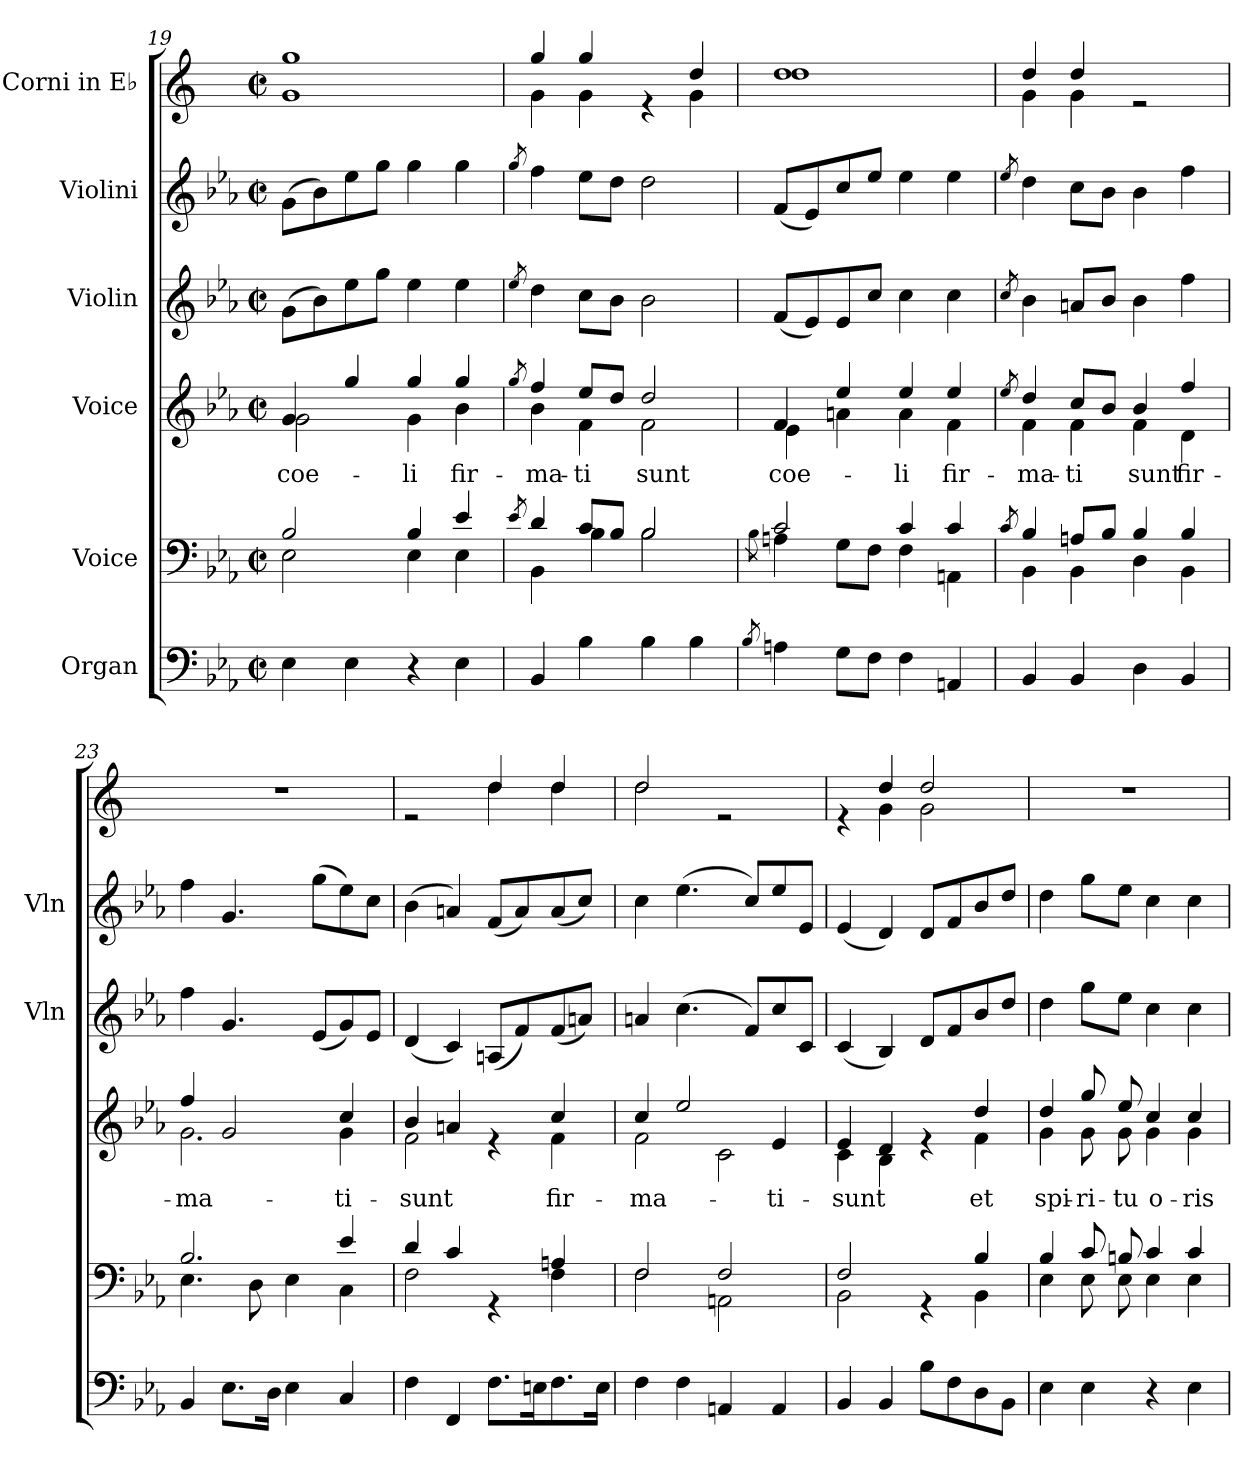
**kern	**kern	**kern	**text	**kern	**kern	**kern
*part6	*part5	*part4	*part4	*part3	*part2	*part1
*staff6	*staff5	*staff4	*staff4	*staff3	*staff2	*staff1
*I"Organ	*I"Voice	*I"Voice	*	*I"Violin	*I"Violini	*I"Corni in E♭
*	*	*	*	*I'Vln	*I'Vln	*
!!LO:LB:g=z
*clefF4	*clefF4	*clefG2	*	*clefG2	*clefG2	*clefG2
*	*	*	*	*	*	*ITrd5c9
*k[b-e-a-]	*k[b-e-a-]	*k[b-e-a-]	*	*k[b-e-a-]	*k[b-e-a-]	*k[b-e-a-]
*M2/2	*M2/2	*M2/2	*	*M2/2	*M2/2	*M2/2
*met(c|)	*met(c|)	*met(c|)	*	*met(c|)	*met(c|)	*met(c|)
=19	=19	=19	=19	=19	=19	=19
*	*^	*	*	*	*	*
!	!	!	!	!LO:LY:b	!	!	!
*	*	*	*^	*	*	*	*^
4E-\	2B-/	2E-\	4g/	2g\	coe-	(8g\L	(8g\L	1b-	1B-
.	.	.	.	.	.	8b-\)	8b-\)	.	.
4E-\	.	.	4gg/	.	.	8ee-\	8ee-\	.	.
.	.	.	.	.	.	8gg\J	8gg\J	.	.
!	!	!	!	!	!LO:LY:b	!	!	!	!
4r	4B-/	4E-\	4gg/	4g\	-li	4ee-\	4gg\	.	.
!	!	!	!	!	!LO:LY:b	!	!	!	!
4E-\	4e-/	4E-\	4gg/	4b-\	fir-	4ee-\	4gg\	.	.
=20	=20	=20	=20	=20	=20	=20	=20	=20	=20
.	8qe-/	.	8qgg/	.	.	8qee-/	8qgg/	.	.
!	!	!	!	!	!LO:LY:b	!	!	!	!
4BB-/	4d/	4BB-\	4ff/	4b-\	-ma-	4dd\	4ff\	4b-/	4B-\
!	!	!	!	!	!LO:LY:b	!	!	!	!
4B-\	8c/L	4B-\	8ee-/L	4f\	-ti	8cc\L	8ee-\L	4b-/	4B-\
.	8B-/J	.	8dd/J	.	.	8b-\J	8dd\J	.	.
!	!	!	!	!	!LO:LY:b	!	!	!	!
4B-\	2B-/	2B-\	2dd/	2f\	sunt	2b-\	2dd\	4re	4ryy
4B-\	.	.	.	.	.	.	.	4f/	4B-\
=21	=21	=21	=21	=21	=21	=21	=21	=21	=21
8qB-/	.	8qB-\	.	.	.	.	.	.	.
!	!	!	!	!	!LO:LY:b	!	!	!	!
4An\	2c/	4An\	4f/	4e-\	coe-	(8f/L	(8f/L	1f	1f
.	.	.	.	.	.	8e-/)	8e-/)	.	.
8G\L	.	8G\L	4ee-/	4an\	.	8e-/	8cc/	.	.
8F\J	.	8F\J	.	.	.	8cc/J	8ee-/J	.	.
!	!	!	!	!	!LO:LY:b	!	!	!	!
4F\	4c/	4F\	4ee-/	4a\	-li	4cc\	4ee-\	.	.
!	!	!	!	!	!LO:LY:b	!	!	!	!
4AAn/	4c/	4AAn\	4ee-/	4f\	fir-	4cc\	4ee-\	.	.
=22	=22	=22	=22	=22	=22	=22	=22	=22	=22
.	8qc/	.	8qee-/	.	.	8qcc/	8qee-/	.	.
!	!	!	!	!	!LO:LY:b	!	!	!	!
4BB-/	4B-/	4BB-\	4dd/	4f\	-ma-	4b-\	4dd\	4f/	4B-\
!	!	!	!	!	!LO:LY:b	!	!	!	!
4BB-/	8An/L	4BB-\	8cc/L	4f\	-ti	8an/L	8cc\L	4f/	4B-\
.	8B-/J	.	8b-/J	.	.	8b-/J	8b-\J	.	.
!	!	!	!	!	!LO:LY:b	!	!	!	!
4D\	4B-/	4D\	4b-/	4f\	sunt	4b-\	4b-\	2re	2ryy
!	!	!	!	!	!LO:LY:b	!	!	!	!
4BB-/	4B-/	4BB-\	4ff/	4d\	fir-	4ff\	4ff\	.	.
*	*	*	*	*	*	*	*	*v	*v
=23	=23	=23	=23	=23	=23	=23	=23	=23
!	!	!	!	!	!LO:LY:b	!	!	!
4BB-/	2.B-/	4.E-\	4ff/	2.g\	-ma-	4ff\	4ff\	1r
8.E-\L	.	.	2g/	.	.	4.g/	4.g/	.
.	.	8D\	.	.	.	.	.	.
16D\Jk	.	.	.	.	.	.	.	.
4E-\	.	4E-\	.	.	.	.	.	.
.	.	.	.	.	.	(8e-/L	(8gg\L	.
!	!	!	!	!	!LO:LY:b	!	!	!
4C/	4e-/	4C\	4cc/	4g\	-ti-	8g/)	8ee-\)	.
.	.	.	.	.	.	8e-/J	8cc\J	.
=24	=24	=24	=24	=24	=24	=24	=24	=24
!	!	!	!	!	!LO:LY:b	!	!	!
*	*	*	*	*	*	*	*	*^
4F\	4d/	2F\	4b-/	2f\	-sunt	(4d/	(4b-\	2re	2ryy
4FF/	4c/	.	4an/	.	.	4c/)	4an/)	.	.
8.F\L	4rGG	4ryy	4re	4ryy	.	(8An/L	(8f/L	4f/	4f\
.	.	.	.	.	.	8f/)	8a/)	.	.
16En\K	.	.	.	.	.	.	.	.	.
!	!	!	!	!	!LO:LY:b	!	!	!	!
8.F\	4An/	4F\	4cc/	4f\	fir-	(8f/	(8a/	4f/	4f\
.	.	.	.	.	.	8an/J)	8cc/J)	.	.
16E\Jk	.	.	.	.	.	.	.	.	.
!!LO:PB:g=z	!!
=25	=25	=25	=25	=25	=25	=25	=25	=25	=25
!	!	!	!	!	!LO:LY:b	!	!	!	!
4F\	2F/	2F\	4cc/	2f\	-ma-	4an/	4cc\	2f/	2f\
4F\	.	.	2ee-/	.	.	(4.cc\	(4.ee-\	.	.
4AAn/	2F/	2AAn\	.	2c\	.	.	.	2re	2ryy
.	.	.	.	.	.	8f/L)	8cc/L)	.	.
!	!	!	!	!	!LO:LY:b	!	!	!	!
4AA/	.	.	4e-/	.	-ti-	8cc/	8ee-/	.	.
.	.	.	.	.	.	8c/J	8e-/J	.	.
=26	=26	=26	=26	=26	=26	=26	=26	=26	=26
!	!	!	!	!	!LO:LY:b	!	!	!	!
4BB-/	2F/	2BB-\	4e-/	4c\	-sunt	(4c/	(4e-/	4re	4ryy
4BB-/	.	.	4d/	4B-\	.	4B-/)	4d/)	4f/	4B-\
8B-\L	4rGG	4ryy	4re	4ryy	.	8d/L	8d/L	2f/	2B-\
8F\	.	.	.	.	.	8f/	8f/	.	.
!	!	!	!	!	!LO:LY:b	!	!	!	!
8D\	4B-/	4BB-\	4dd/	4f\	et	8b-/	8b-/	.	.
8BB-\J	.	.	.	.	.	8dd/J	8dd/J	.	.
*	*	*	*	*	*	*	*	*v	*v
=27	=27	=27	=27	=27	=27	=27	=27	=27
!	!	!	!	!	!LO:LY:b	!	!	!
4E-\	4B-/	4E-\	4dd/	4g\	spi-	4dd\	4dd\	1r
!	!	!	!	!	!LO:LY:b	!	!	!
4E-\	8c/	8E-\	8gg/	8g\	-ri-	8gg\L	8gg\L	.
!	!	!	!	!	!LO:LY:b	!	!	!
.	8Bn/	8E-\	8ee-/	8g\	-tu	8ee-\J	8ee-\J	.
!	!	!	!	!	!LO:LY:b	!	!	!
4r	4c/	4E-\	4cc/	4g\	o-	4cc\	4cc\	.
!	!	!	!	!	!LO:LY:b	!	!	!
4E-\	4c/	4E-\	4cc/	4g\	-ris	4cc\	4cc\	.
*	*v	*v	*	*	*	*	*	*
*	*	*v	*v	*	*	*	*
=	=	=	=	=	=	=
*-	*-	*-	*-	*-	*-	*-
